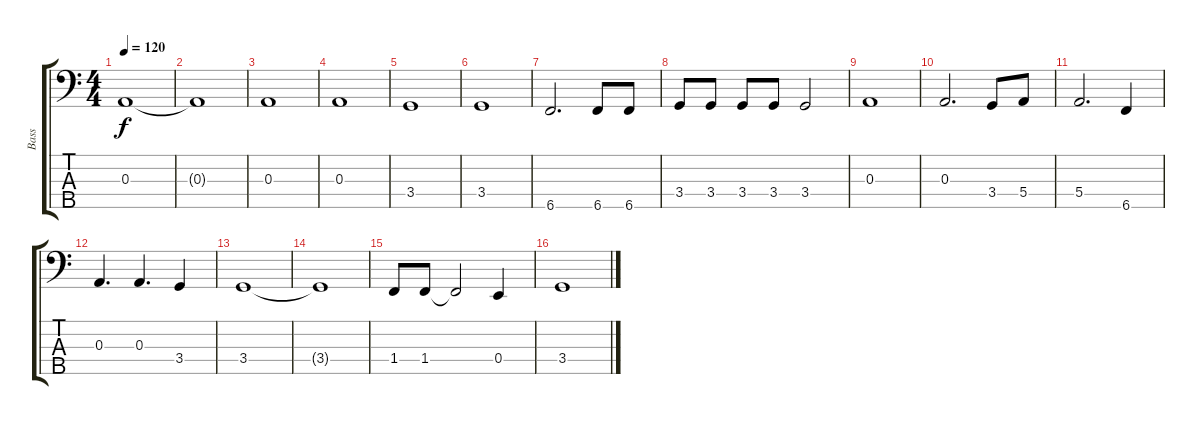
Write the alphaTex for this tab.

\track ("Bass" "Bass") {instrument electricbassfinger}
\staff {score tabs}
\tuning (G2 D2 A1 E1 B0) {hide}
\ts (4 4)
\tempo 120
\clef f4
\ks c
0.3.1{dy f} |
0.3{t}.1 |
0.3.1 |
0.3.1 |
3.4.1 |
3.4.1 |
6.5.2{d} 6.5.8 6.5.8 |
3.4.8 3.4.8 3.4.8 3.4.8 3.4.2 |
0.3.1 |
0.3.2{d} 3.4.8 5.4.8 |
5.4.2{d} 6.5.4 |
0.3.4{d} 0.3.4{d} 3.4.4 |
3.4.1 |
3.4{t}.1 |
1.4.8 1.4.8 1.4{t}.2 0.4.4 |
3.4.1
